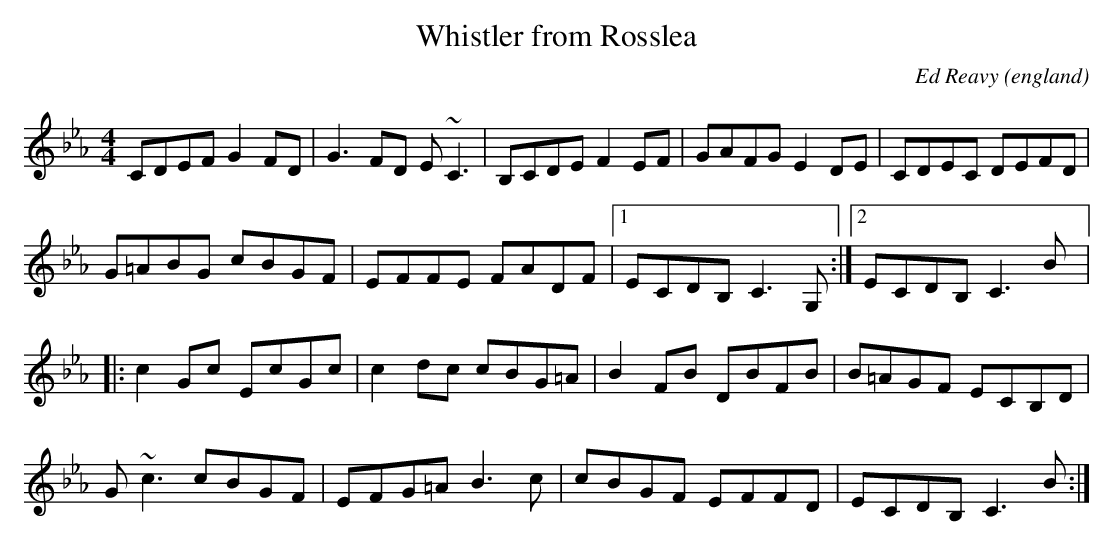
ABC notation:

X:1
T:Whistler from Rosslea
O:england
M:4/4
L:1/8
C:Ed Reavy
K:CMin
CDEF G2FD | G3FD E~C3 | B,CDE F2EF | GAFG E2DE | CDEC DEFD |
G=ABG cBGF | EFFE FADF |1 ECDB, C3G, :|2 ECDB, C3B |:
c2Gc EcGc | c2dc cBG=A | B2FB DBFB | B=AGF ECB,D |
G~c3 cBGF | EFG=A B3c | cBGF EFFD | ECDB, C3B :|
